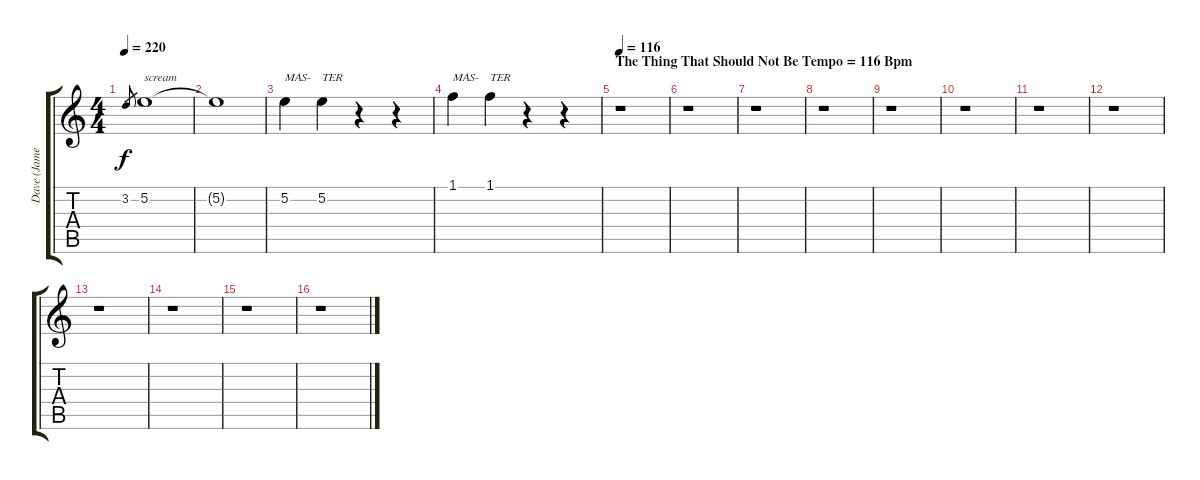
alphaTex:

\track ("Dave (James's Vocals)" "Dave (Jame") {instrument distortionguitar}
\staff {score tabs}
\tuning (E4 B3 G3 D3 A2 E2) {hide}
\ts (4 4)
\tempo 220
\clef g2
\ks c
3.2.8{gr dy f} 5.2.1{txt "scream"} |
5.2{t}.1 |
5.2.4{txt "MAS-"} 5.2.4{txt "TER"} r.4 r.4 |
1.1.4{txt "MAS-"} 1.1.4{txt "TER"} r.4 r.4 |
\section ("" "The Thing That Should Not Be Tempo = 116 Bpm")
\tempo 116
r.1 |
r.1 |
r.1 |
r.1 |
r.1 |
r.1 |
r.1 |
r.1 |
r.1 |
r.1 |
r.1 |
r.1
